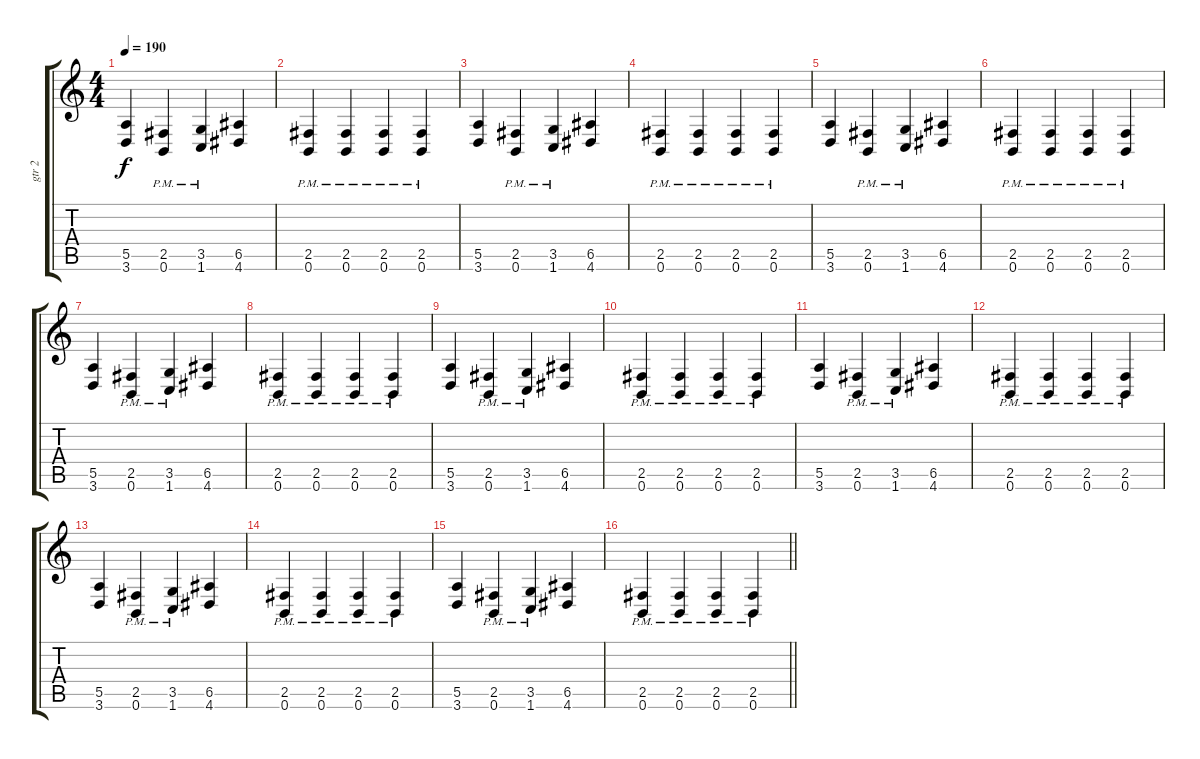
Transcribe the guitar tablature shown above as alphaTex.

\track ("gtr 2" "gtr 2") {instrument overdrivenguitar}
\staff {score tabs}
\tuning (B3 Gb3 D3 A2 E2 B1) {hide}
\ts (4 4)
\tempo 190
\clef g2
\ks c
(5.5 3.6).4{dy f} (2.5{pm} 0.6{pm}).4 (3.5{pm} 1.6{pm}).4 (6.5 4.6).4 |
(2.5{pm} 0.6{pm}).4 (2.5{pm} 0.6{pm}).4 (2.5{pm} 0.6{pm}).4 (2.5{pm} 0.6{pm}).4 |
(5.5 3.6).4 (2.5{pm} 0.6{pm}).4 (3.5{pm} 1.6{pm}).4 (6.5 4.6).4 |
(2.5{pm} 0.6{pm}).4 (2.5{pm} 0.6{pm}).4 (2.5{pm} 0.6{pm}).4 (2.5{pm} 0.6{pm}).4 |
(5.5 3.6).4 (2.5{pm} 0.6{pm}).4 (3.5{pm} 1.6{pm}).4 (6.5 4.6).4 |
(2.5{pm} 0.6{pm}).4 (2.5{pm} 0.6{pm}).4 (2.5{pm} 0.6{pm}).4 (2.5{pm} 0.6{pm}).4 |
(5.5 3.6).4 (2.5{pm} 0.6{pm}).4 (3.5{pm} 1.6{pm}).4 (6.5 4.6).4 |
(2.5{pm} 0.6{pm}).4 (2.5{pm} 0.6{pm}).4 (2.5{pm} 0.6{pm}).4 (2.5{pm} 0.6{pm}).4 |
(5.5 3.6).4 (2.5{pm} 0.6{pm}).4 (3.5{pm} 1.6{pm}).4 (6.5 4.6).4 |
(2.5{pm} 0.6{pm}).4 (2.5{pm} 0.6{pm}).4 (2.5{pm} 0.6{pm}).4 (2.5{pm} 0.6{pm}).4 |
(5.5 3.6).4 (2.5{pm} 0.6{pm}).4 (3.5{pm} 1.6{pm}).4 (6.5 4.6).4 |
(2.5{pm} 0.6{pm}).4 (2.5{pm} 0.6{pm}).4 (2.5{pm} 0.6{pm}).4 (2.5{pm} 0.6{pm}).4 |
(5.5 3.6).4 (2.5{pm} 0.6{pm}).4 (3.5{pm} 1.6{pm}).4 (6.5 4.6).4 |
(2.5{pm} 0.6{pm}).4 (2.5{pm} 0.6{pm}).4 (2.5{pm} 0.6{pm}).4 (2.5{pm} 0.6{pm}).4 |
(5.5 3.6).4 (2.5{pm} 0.6{pm}).4 (3.5{pm} 1.6{pm}).4 (6.5 4.6).4 |
\barLineRight lightlight
(2.5{pm} 0.6{pm}).4 (2.5{pm} 0.6{pm}).4 (2.5{pm} 0.6{pm}).4 (2.5{pm} 0.6{pm}).4
